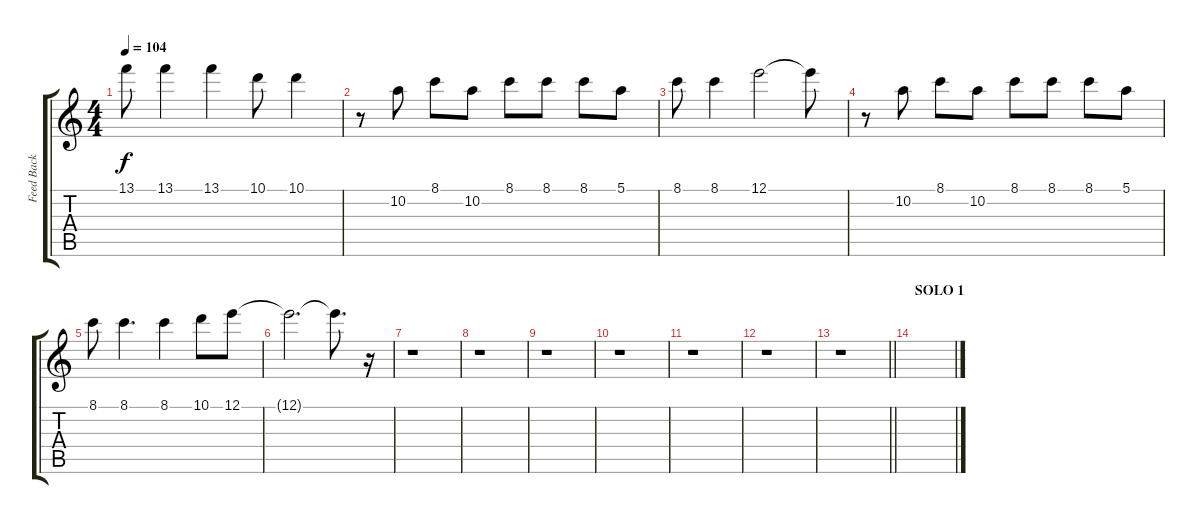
\track ("Feed Back /idem guitare" "Feed Back ") {instrument guitarharmonics}
\staff {score tabs}
\tuning (E4 B3 G3 D3 A2 E2) {hide}
\ts (4 4)
\tempo 104
\clef g2
\ks c
13.1.8{dy f} 13.1.4 13.1.4 10.1.8 10.1.4 |
r.8 10.2.8 8.1.8 10.2.8 8.1.8 8.1.8 8.1.8 5.1.8 |
8.1.8 8.1.4 12.1.2 12.1{t}.8 |
r.8 10.2.8 8.1.8 10.2.8 8.1.8 8.1.8 8.1.8 5.1.8 |
8.1.8 8.1.4{d} 8.1.4 10.1.8 12.1.8 |
12.1{t}.2{d} 12.1{t}.8{d} r.16 |
r.1 |
r.1 |
r.1 |
r.1 |
r.1 |
r.1 |
\barLineRight lightlight
r.1 |
\section ("" "SOLO 1")
